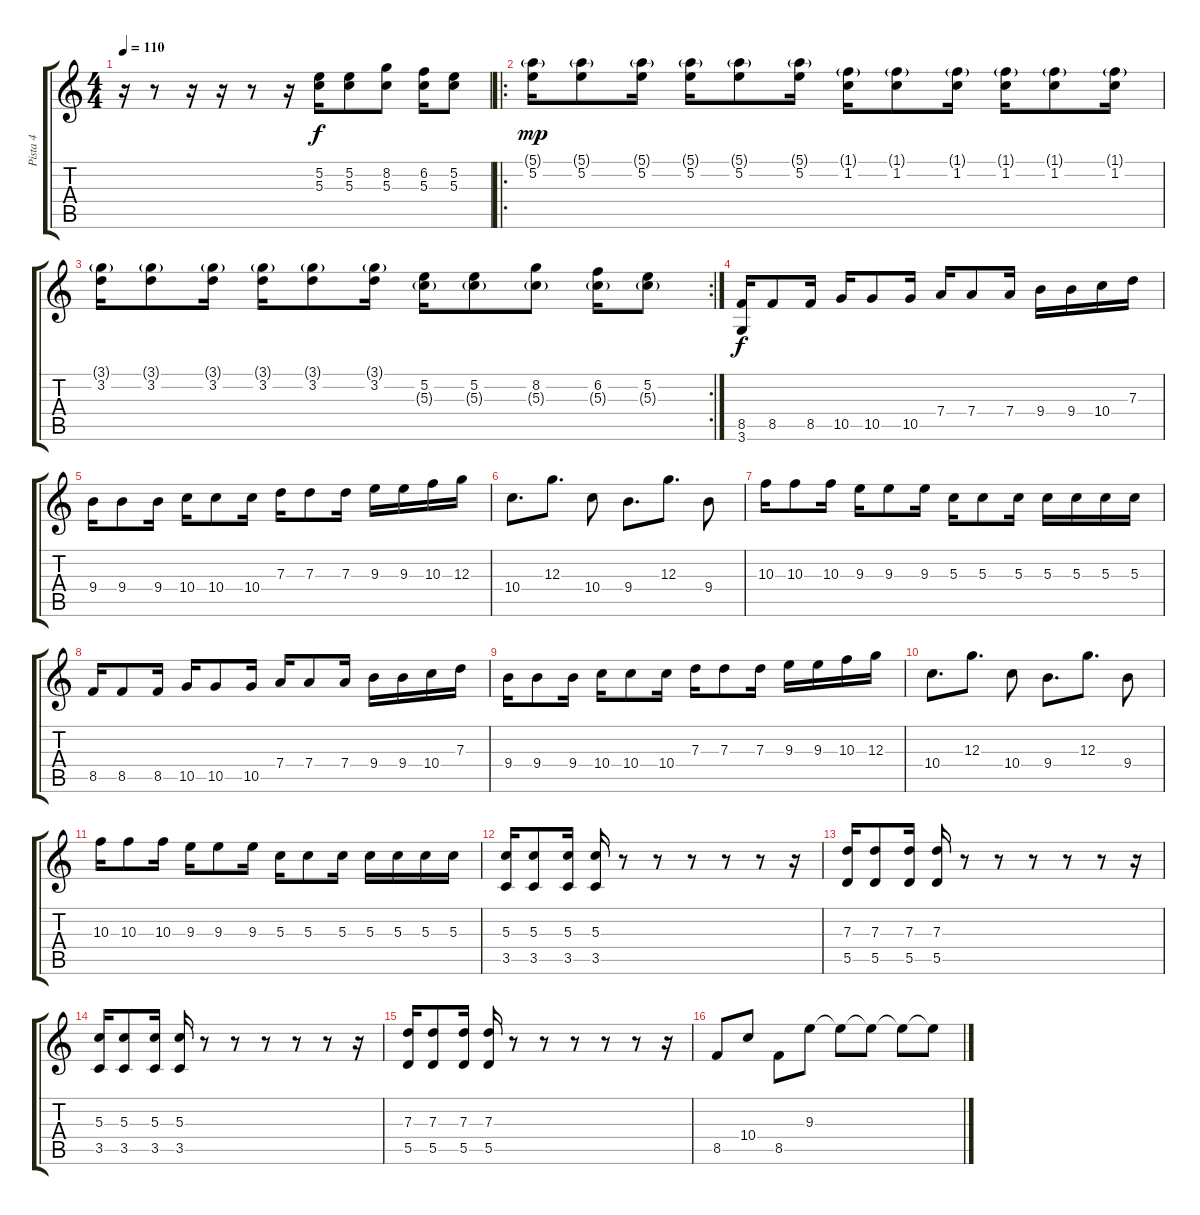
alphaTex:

\track ("Pista 4" "Pista 4") {instrument distortionguitar}
\staff {score tabs}
\tuning (E4 B3 G3 D3 A2 E2) {hide}
\ts (4 4)
\tempo 110
\clef g2
\ks c
r.16{dy f} r.8 r.16 r.16 r.8 r.16 (5.2 5.3).16 (5.2 5.3).8 (8.2 5.3).8 (6.2 5.3).16 (5.2 5.3).8 |
\ro
(5.1{g} 5.2).16{dy mp} (5.1{g} 5.2).8 (5.1{g} 5.2).16 (5.1{g} 5.2).16 (5.1{g} 5.2).8 (5.1{g} 5.2).16 (1.1{g} 1.2).16 (1.1{g} 1.2).8 (1.1{g} 1.2).16 (1.1{g} 1.2).16 (1.1{g} 1.2).8 (1.1{g} 1.2).16 |
\rc 2
(3.1{g} 3.2).16 (3.1{g} 3.2).8 (3.1{g} 3.2).16 (3.1{g} 3.2).16 (3.1{g} 3.2).8 (3.1{g} 3.2).16 (5.2 5.3{g}).16 (5.2 5.3{g}).8 (8.2 5.3{g}).8 (6.2 5.3{g}).16 (5.2 5.3{g}).8 |
(8.5 3.6).16{dy f} 8.5.8 8.5.16 10.5.16 10.5.8 10.5.16 7.4.16 7.4.8 7.4.16 9.4.16 9.4.16 10.4.16 7.3.16 |
9.4.16 9.4.8 9.4.16 10.4.16 10.4.8 10.4.16 7.3.16 7.3.8 7.3.16 9.3.16 9.3.16 10.3.16 12.3.16 |
10.4.8{d} 12.3.8{d} 10.4.8 9.4.8{d} 12.3.8{d} 9.4.8 |
10.3.16 10.3.8 10.3.16 9.3.16 9.3.8 9.3.16 5.3.16 5.3.8 5.3.16 5.3.16 5.3.16 5.3.16 5.3.16 |
8.5.16 8.5.8 8.5.16 10.5.16 10.5.8 10.5.16 7.4.16 7.4.8 7.4.16 9.4.16 9.4.16 10.4.16 7.3.16 |
9.4.16 9.4.8 9.4.16 10.4.16 10.4.8 10.4.16 7.3.16 7.3.8 7.3.16 9.3.16 9.3.16 10.3.16 12.3.16 |
10.4.8{d} 12.3.8{d} 10.4.8 9.4.8{d} 12.3.8{d} 9.4.8 |
10.3.16 10.3.8 10.3.16 9.3.16 9.3.8 9.3.16 5.3.16 5.3.8 5.3.16 5.3.16 5.3.16 5.3.16 5.3.16 |
(5.3 3.5).16 (5.3 3.5).8 (5.3 3.5).16 (5.3 3.5).16 r.8 r.8 r.8 r.8 r.8 r.16 |
(7.3 5.5).16 (7.3 5.5).8 (7.3 5.5).16 (7.3 5.5).16 r.8 r.8 r.8 r.8 r.8 r.16 |
(5.3 3.5).16 (5.3 3.5).8 (5.3 3.5).16 (5.3 3.5).16 r.8 r.8 r.8 r.8 r.8 r.16 |
(7.3 5.5).16 (7.3 5.5).8 (7.3 5.5).16 (7.3 5.5).16 r.8 r.8 r.8 r.8 r.8 r.16 |
8.5.8 10.4.8 8.5.8 9.3.8 9.3{t}.8 9.3{t}.8 9.3{t}.8 9.3{t}.8
